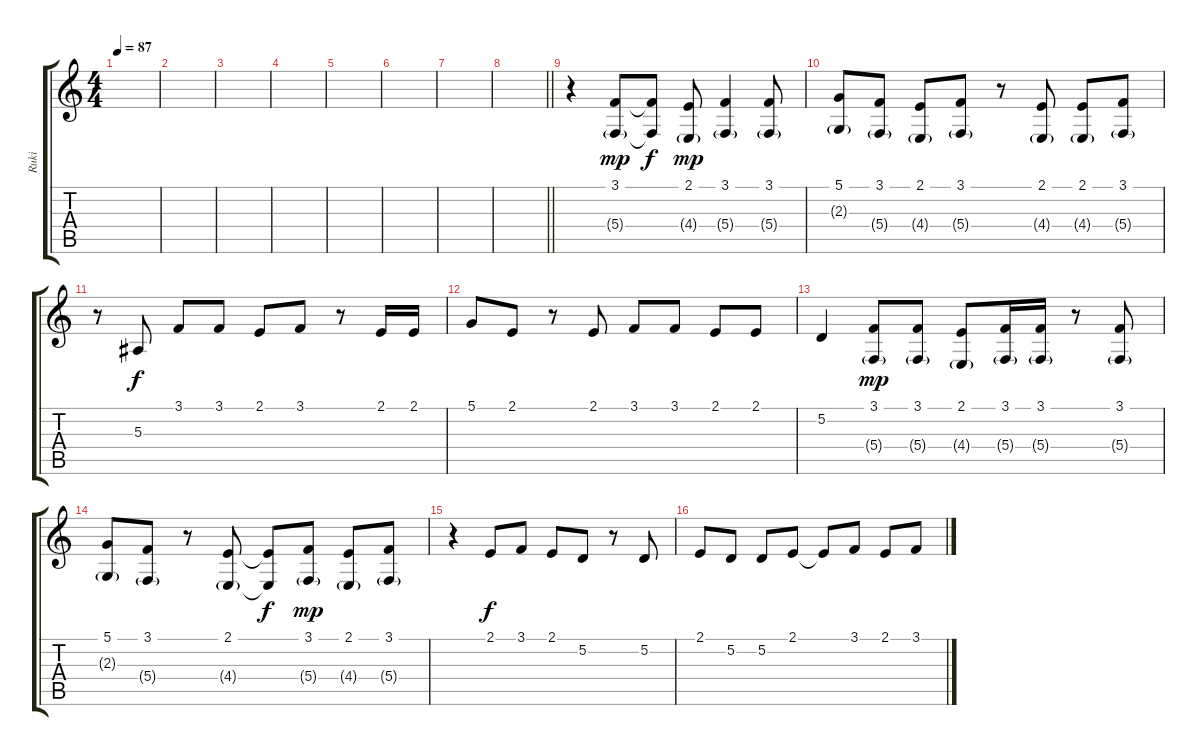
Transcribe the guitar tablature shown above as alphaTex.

\track ("Ruki" "Ruki") {instrument lead6voice}
\staff {score tabs}
\tuning (D4 A3 F3 C3 G2 D2) {hide}
\ts (4 4)
\tempo 87
\clef g2
\ks c
|
|
|
|
|
|
|
\barLineRight lightlight
|
r.4{volume 14} (3.1 5.4{g}).8{dy mp} (3.1{t} 5.4{t}).8{dy f} (2.1 4.4{g}).8{dy mp} (3.1 5.4{g}).4 (3.1 5.4{g}).8 |
(5.1 2.3{g}).8 (3.1 5.4{g}).8 (2.1 4.4{g}).8 (3.1 5.4{g}).8 r.8 (2.1 4.4{g}).8 (2.1 4.4{g}).8 (3.1 5.4{g}).8 |
r.8 5.3.8{dy f} 3.1.8 3.1.8 2.1.8 3.1.8 r.8 2.1.16 2.1.16 |
5.1.8 2.1.8 r.8 2.1.8 3.1.8 3.1.8 2.1.8 2.1.8 |
5.2.4 (3.1 5.4{g}).8{dy mp} (3.1 5.4{g}).8 (2.1 4.4{g}).8 (3.1 5.4{g}).16 (3.1 5.4{g}).16 r.8 (3.1 5.4{g}).8 |
(5.1 2.3{g}).8 (3.1 5.4{g}).8 r.8 (2.1 4.4{g}).8 (2.1{t} 4.4{t}).8{dy f} (3.1 5.4{g}).8{dy mp} (2.1 4.4{g}).8 (3.1 5.4{g}).8 |
r.4 2.1.8{dy f} 3.1.8 2.1.8 5.2.8 r.8 5.2.8 |
2.1.8 5.2.8 5.2.8 2.1.8 2.1{t}.8 3.1.8 2.1.8 3.1.8
